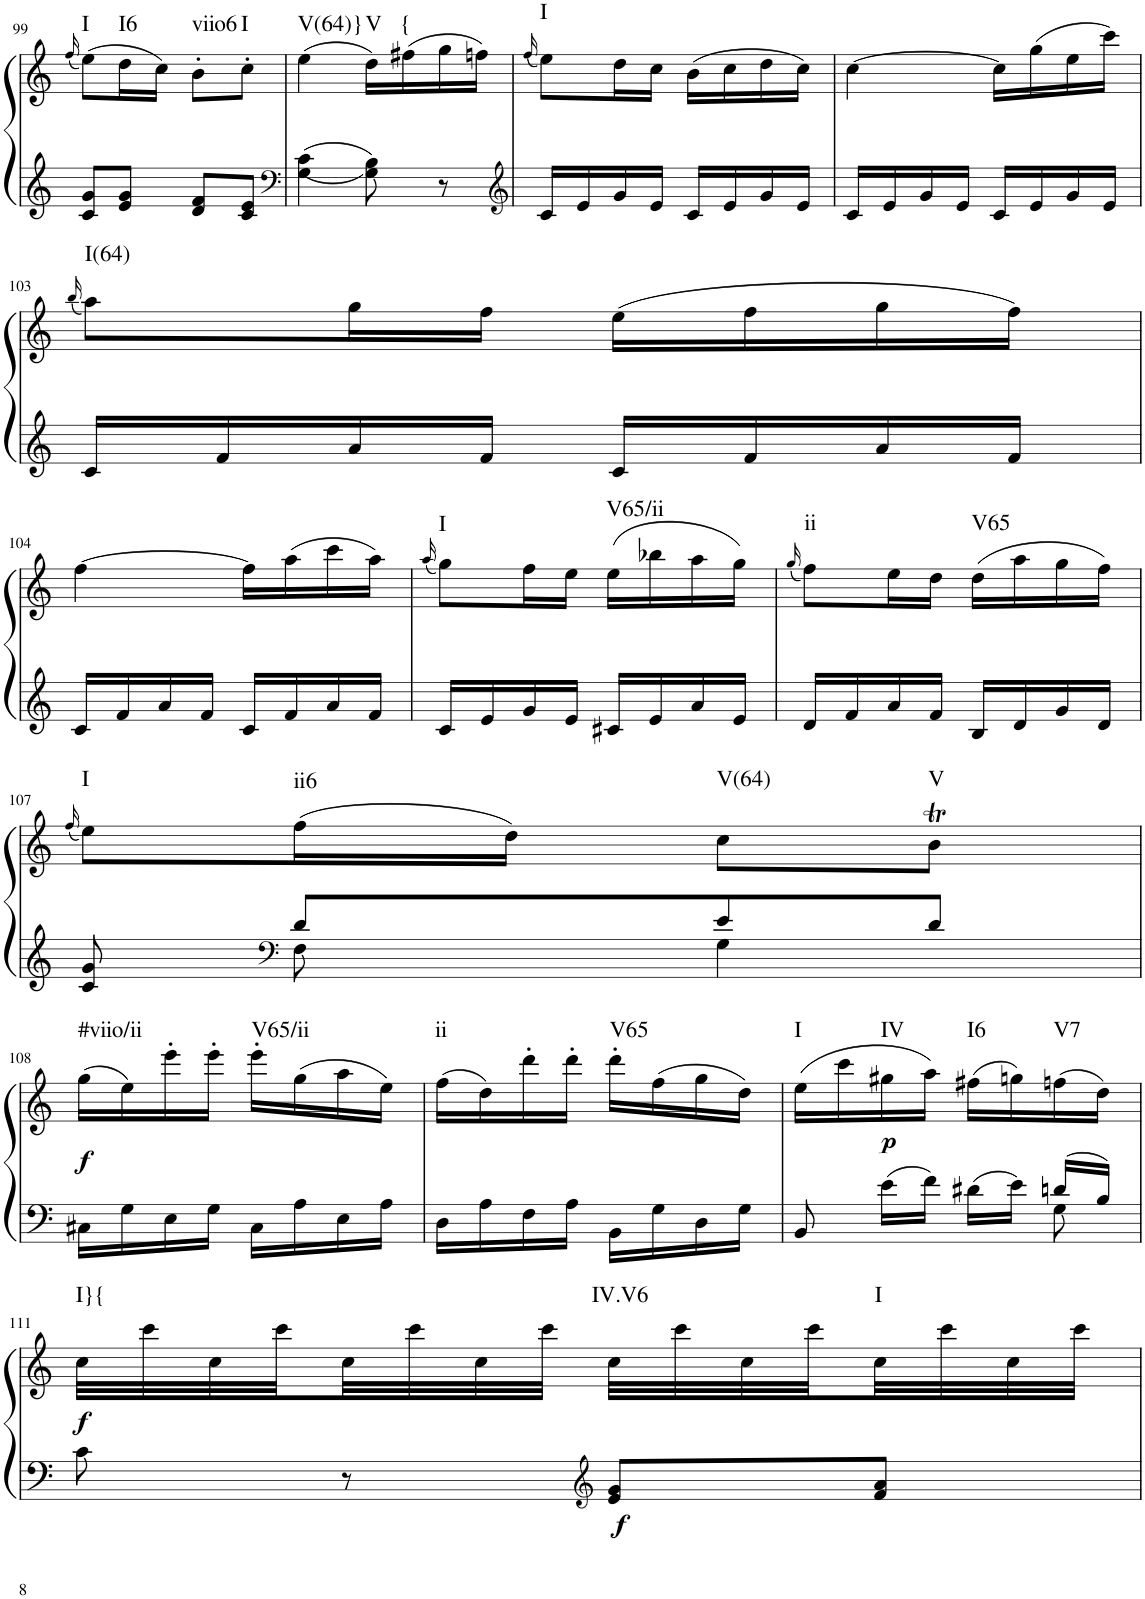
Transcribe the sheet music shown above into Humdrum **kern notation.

**kern	**kern	**dynam	**harte
*part1	*part1	*part1	*part1
*staff2	*staff1	*staff1/2	*
*I"Klavier linke Hand	*	*	*
!!LO:PB:g=z
*clefG2	*clefG2	*	*
*k[]	*k[]	*	*
*M2/4	*M2/4	*	*
=99	=99	=99	=99
.	(16qff/	.	.
!	!	!	!LO:H:kt=I
8c/ 8g/L	(8ee\L)	.	N
!	!	!	!LO:H:kt=I6
8e/ 8g/J	16dd\L	.	N
.	16cc\JJ)	.	.
!	!	!	!LO:H:kt=viio6
8d/ 8f/L	8b'\L	.	N
!	!	!	!LO:H:kt=I
8c/ 8e/J	8cc'\J	.	N
=100	=100	=100	=100
*clefF4	*	*	*
!	!	!	!LO:H:kt=V(64)}
4G\ 4c\	(4ee\	.	N
!	!	!	!LO:H:kt=V
8G\ 8B\	16dd\LL)	.	N
!	!	!	!LO:H:kt={
.	(16ff#X\	.	N
8r	16gg\	.	.
.	16ffn\JJ)	.	.
=101	=101	=101	=101
*clefG2	*	*	*
.	(16qff/	.	.
!	!	!	!LO:H:kt=I
16c/LL	8ee\L)	.	N
16e/	.	.	.
16g/	16dd\L	.	.
16e/JJ	16cc\JJ	.	.
16c/LL	(16b\LL	.	.
16e/	16cc\	.	.
16g/	16dd\	.	.
16e/JJ	16cc\JJ)	.	.
=102	=102	=102	=102
16c/LL	[4cc\	.	.
16e/	.	.	.
16g/	.	.	.
16e/JJ	.	.	.
16c/LL	16cc\LL]	.	.
16e/	(16gg\	.	.
16g/	16ee\	.	.
16e/JJ	16ccc\JJ)	.	.
!!LO:LB:g=z
=103	=103	=103	=103
.	(16qbb/	.	.
!	!	!	!LO:H:kt=I(64)
16c/LL	8aa\L)	.	N
16f/	.	.	.
16a/	16gg\L	.	.
16f/JJ	16ff\JJ	.	.
16c/LL	(16ee\LL	.	.
16f/	16ff\	.	.
16a/	16gg\	.	.
16f/JJ	16ff\JJ)	.	.
!!LO:LB:g=z
=104	=104	=104	=104
16c/LL	[4ff\	.	.
16f/	.	.	.
16a/	.	.	.
16f/JJ	.	.	.
16c/LL	16ff\LL]	.	.
16f/	(16aa\	.	.
16a/	16ccc\	.	.
16f/JJ	16aa\JJ)	.	.
=105	=105	=105	=105
.	(16qaa/	.	.
!	!	!	!LO:H:kt=I
16c/LL	8gg\L)	.	N
16e/	.	.	.
16g/	16ff\L	.	.
16e/JJ	16ee\JJ	.	.
!	!	!	!LO:H:kt=V65/ii
16c#X/LL	(16ee\LL	.	N
16e/	16bb-X\	.	.
16a/	16aa\	.	.
16e/JJ	16gg\JJ)	.	.
=106	=106	=106	=106
.	(16qgg/	.	.
!	!	!	!LO:H:kt=ii
16d/LL	8ff\L)	.	N
16f/	.	.	.
16a/	16ee\L	.	.
16f/JJ	16dd\JJ	.	.
!	!	!	!LO:H:kt=V65
16B/LL	(16dd\LL	.	N
16d/	16aa\	.	.
16g/	16gg\	.	.
16d/JJ	16ff\JJ)	.	.
!!LO:LB:g=z
=107	=107	=107	=107
.	(16qff/	.	.
*^	*	*	*
!	!	!	!	!LO:H:kt=I
8c/ 8g/	8ryy	8ee\L)	.	N
*clefF4	*	*	*	*
!	!	!	!	!LO:H:kt=ii6
8d/L	8F\	(16ff\L	.	N
.	.	16dd\JJ)	.	.
!	!	!	!	!LO:H:kt=V(64)
8e/	4G\	8cc\L	.	N
!	!	!	!	!LO:H:kt=V
8d/J	.	8bt\J	.	N
*v	*v	*	*	*
!!LO:LB:g=z
=108	=108	=108	=108
!	!	!LO:DY:b	!LO:H:kt=#viio/ii
16C#X\LL	(16gg\LL	f	N
16G\	16ee\)	.	.
16E\	16eee'\	.	.
16G\JJ	16eee'\JJ	.	.
!	!	!	!LO:H:kt=V65/ii
16C#\LL	16eee'\LL	.	N
16A\	(16gg\	.	.
16E\	16aa\	.	.
16A\JJ	16ee\JJ)	.	.
=109	=109	=109	=109
!	!	!	!LO:H:kt=ii
16D\LL	(16ff\LL	.	N
16A\	16dd\)	.	.
16F\	16ddd'\	.	.
16A\JJ	16ddd'\JJ	.	.
!	!	!	!LO:H:kt=V65
16BB\LL	16ddd'\LL	.	N
16G\	(16ff\	.	.
16D\	16gg\	.	.
16G\JJ	16dd\JJ)	.	.
=110	=110	=110	=110
*^	*	*	*
!	!	!	!	!LO:H:kt=I
8BB/	4.ryy	(16ee\LL	.	N
.	.	16ccc\	.	.
!	!	!	!LO:DY:b	!LO:H:kt=IV
16e\LL	.	16gg#X\	p	N
16f\JJ	.	16aa\JJ)	.	.
!	!	!	!	!LO:H:kt=I6
16d#X\LL	.	(16ff#X\LL	.	N
16e\JJ	.	16ggn\)	.	.
!	!	!	!	!LO:H:kt=V7
16dn/LL	8G\	(16ffn\	.	N
16B/JJ	.	16dd\JJ)	.	.
*v	*v	*	*	*
!!LO:LB:g=z
=111	=111	=111	=111
!	!	!LO:DY:b	!LO:H:kt=I}{
8c\	32cc\LLL	f	N
.	32ccc\	.	.
.	32cc\	.	.
.	32ccc\	.	.
8r	32cc\	.	.
.	32ccc\	.	.
.	32cc\	.	.
.	32ccc\JJJ	.	.
*clefG2	*	*	*
!	!	!LO:DY:b=2	!LO:H:kt=IV.V6
8e/ 8g/L	32cc\LLL	f	N
.	32ccc\	.	.
.	32cc\	.	.
.	32ccc\	.	.
!	!	!	!LO:H:kt=I
8f/ 8a/J	32cc\	.	N
.	32ccc\	.	.
.	32cc\	.	.
.	32ccc\JJJ	.	.
=	=	=	=
*-	*-	*-	*-
